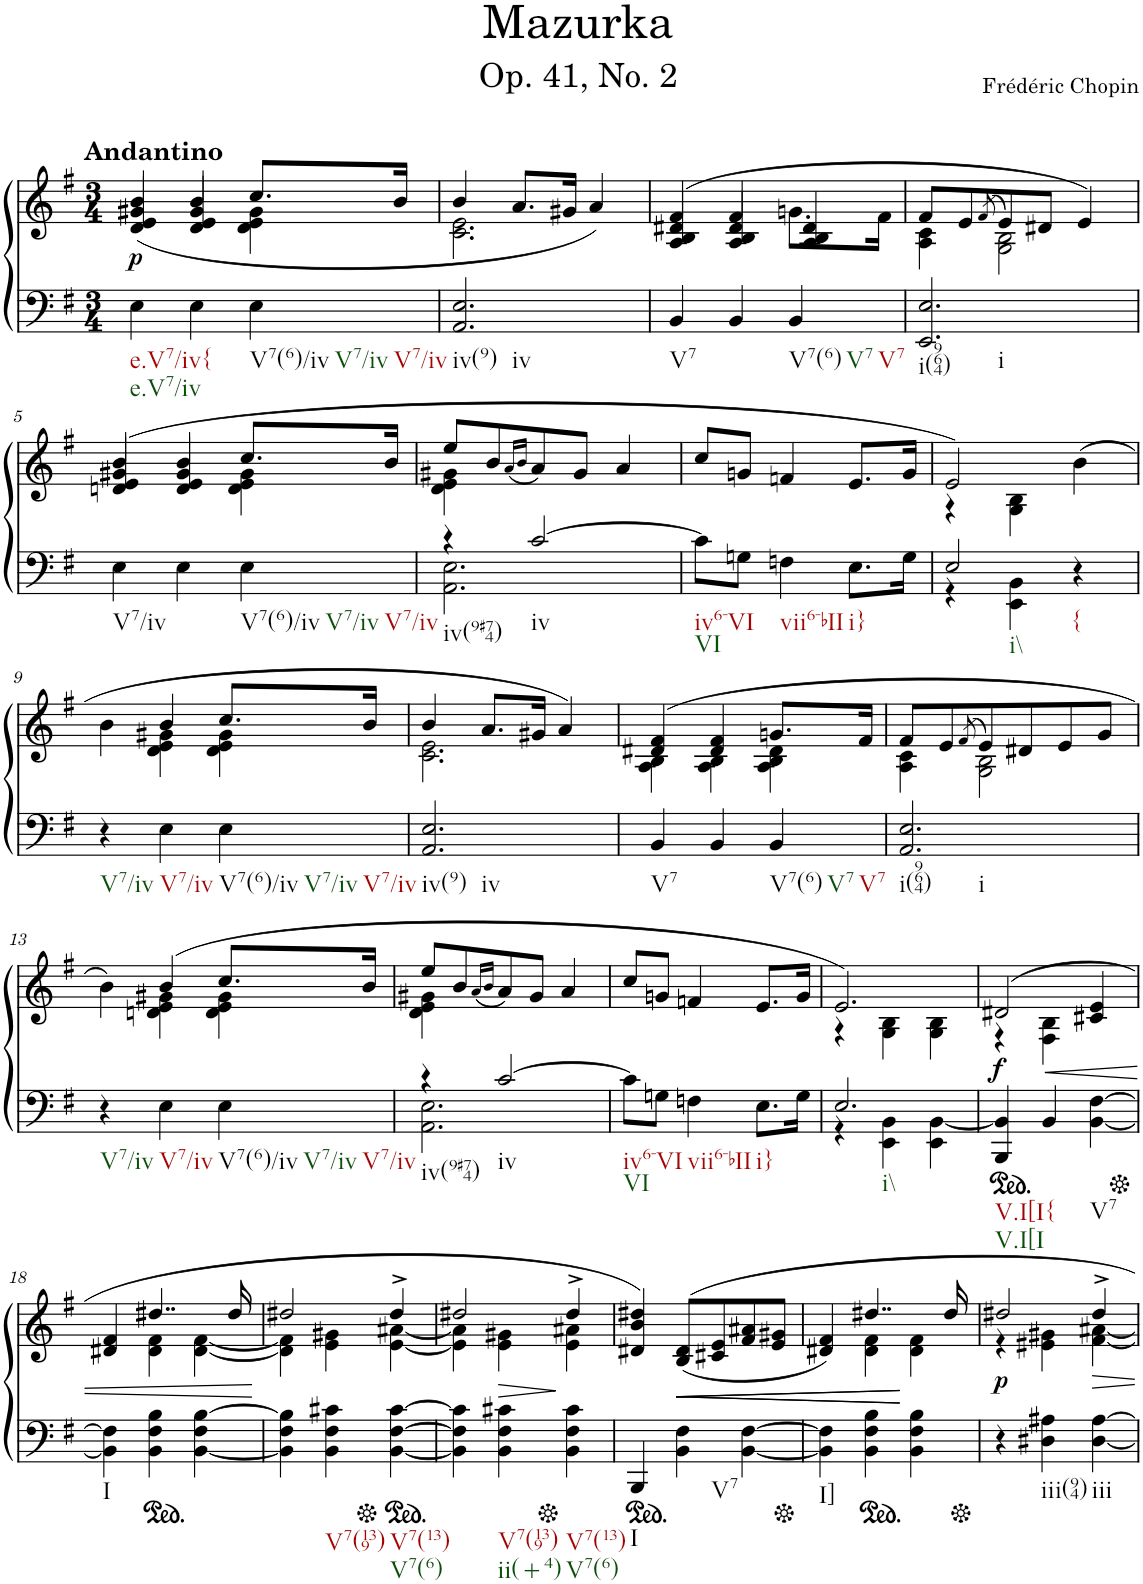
**kern	**kern	**dynam
*part2	*part1	*part1
*staff2	*staff1	*staff1
*I"Piano	*I"Piano	*
*I'Pno	*I'Pno	*
*clefF4	*clefG2	*
*k[f#]	*k[f#]	*
*e:	*e:	*
*M3/4	*M3/4	*
=1	=1	=1
*	*^	*
!	!LO:TX:a:B:t=Andantino	!	!
!LO:TX:b:t=e.V7/iv{	!	!	!
!LO:TX:b:t=e.V7/iv	!	!	!
!	!	!	!LO:DY:b
4E\	4b/	(4d/ 4e/ 4g#X/	p
4E\	4b/	4d/ 4e/ 4g#/	.
!LO:TX:b:t=V7(6)/iv	!	!	!
!LO:TX:b:t=V7/iv	!	!	!
!LO:TX:b:t=V7/iv	!	!	!
4E\	8.cc/L	4d\ 4e\ 4g#\	.
.	16b/Jk	.	.
=2	=2	=2	=2
!LO:TX:b:t=iv(9)	!	!	!
!LO:TX:b:t=iv	!	!	!
2.AA/ 2.E/	4b/	2.c\ 2.e\	.
.	8.a/L	.	.
.	16g#X/Jk	.	.
.	4a/)	.	.
=3	=3	=3	=3
!LO:TX:b:t=V7	!	!	!
4BB/	(4A/ 4B/ 4d#X/	4f#/	.
4BB/	4A/ 4B/ 4d#/	4f#/	.
!LO:TX:b:t=V7(6)	!	!	!
!LO:TX:b:t=V7	!	!	!
!LO:TX:b:t=V7	!	!	!
4BB/	4A/ 4B/ 4d#/	8.gn\L	.
.	.	16f#\Jk	.
=4	=4	=4	=4
!LO:TX:b:t=i(964)	!	!	!
!LO:TX:b:t=i	!	!	!
2.EE/ 2.E/	8f#/L	4A\ 4c\	.
.	8e/	.	.
.	(8qf#/	.	.
.	8e/)	2G\ 2B\	.
.	8d#X/J	.	.
.	4e/)	.	.
!!LO:LB:g=z	!!
=5	=5	=5	=5
!LO:TX:b:t=V7/iv	!	!	!
4E\	(4b/	4dn/ 4e/ 4g#X/	.
4E\	4b/	4d/ 4e/ 4g#/	.
!LO:TX:b:t=V7(6)/iv	!	!	!
!LO:TX:b:t=V7/iv	!	!	!
!LO:TX:b:t=V7/iv	!	!	!
4E\	8.cc/L	4d\ 4e\ 4g#\	.
.	16b/Jk	.	.
=6	=6	=6	=6
*^	*	*	*
!LO:TX:b:t=iv(9#74)	!	!	!	!
4r	2.AA\ 2.E\	8ee/L	4d\ 4e\ 4g#X\	.
.	.	8b/	.	.
.	.	(16qa/LL	.	.
.	.	16qb/JJ	.	.
!LO:TX:b:t=iv	!	!	!	!
[2c/	.	8a/)	2ryy	.
.	.	8g#/J	.	.
.	.	4a/	.	.
*v	*v	*	*	*
*	*v	*v	*
=7	=7	=7
!LO:TX:b:t=iv6-VI	!	!
!LO:TX:b:t=VI	!	!
8c\L]	8cc/L	.
8Gn\J	8gn/J	.
!LO:TX:b:t=vii6-bII	!	!
4Fn\	4fn/	.
!LO:TX:b:t=i}	!	!
8.E\L	8.e/L	.
16G\Jk	16g/Jk	.
=8	=8	=8
*^	*^	*
!LO:TX:b:t=i\\	!	!	!	!
2E/	4r	2e/)	4r	.
.	4EE\ 4BB\	.	4G\ 4B\	.
!LO:TX:b:t={	!	!	!	!
4r	4ryy	(4b\	4ryy	.
!!LO:LB:g=z	!!
=9	=9	=9	=9	=9
!LO:TX:b:t=V7/iv	!	!	!	!
*v	*v	*	*	*
4r	4b\	4ryy	.
!LO:TX:b:t=V7/iv	!	!	!
4E\	4b/	4d\ 4e\ 4g#X\	.
!LO:TX:b:t=V7(6)/iv	!	!	!
!LO:TX:b:t=V7/iv	!	!	!
!LO:TX:b:t=V7/iv	!	!	!
4E\	8.cc/L	4d\ 4e\ 4g#\	.
.	16b/Jk	.	.
=10	=10	=10	=10
!LO:TX:b:t=iv(9)	!	!	!
!LO:TX:b:t=iv	!	!	!
2.AA/ 2.E/	4b/	2.c\ 2.e\	.
.	8.a/L	.	.
.	16g#X/Jk	.	.
.	4a/)	.	.
=11	=11	=11	=11
!LO:TX:b:t=V7	!	!	!
4BB/	(4d#X/ 4f#/	4A\ 4B\	.
4BB/	4d#/ 4f#/	4A\ 4B\	.
!LO:TX:b:t=V7(6)	!	!	!
!LO:TX:b:t=V7	!	!	!
!LO:TX:b:t=V7	!	!	!
4BB/	8.gn/L	4A\ 4B\ 4d#\	.
.	16f#/Jk	.	.
=12	=12	=12	=12
!LO:TX:b:t=i(964)	!	!	!
!LO:TX:b:t=i	!	!	!
2.AA/ 2.E/	8f#/L	4A\ 4c\	.
.	8e/	.	.
.	(8qf#/	.	.
.	8e/)	2G\ 2B\	.
.	8d#X/	.	.
.	8e/	.	.
.	8g/J	.	.
!!LO:LB:g=z	!!
=13	=13	=13	=13
!LO:TX:b:t=V7/iv	!	!	!
4r	4b\)	4ryy	.
!LO:TX:b:t=V7/iv	!	!	!
4E\	(4b/	4dn\ 4e\ 4g#X\	.
!LO:TX:b:t=V7(6)/iv	!	!	!
!LO:TX:b:t=V7/iv	!	!	!
!LO:TX:b:t=V7/iv	!	!	!
4E\	8.cc/L	4d\ 4e\ 4g#\	.
.	16b/Jk	.	.
=14	=14	=14	=14
*^	*	*	*
!LO:TX:b:t=iv(9#74)	!	!	!	!
4r	2.AA\ 2.E\	8ee/L	4d\ 4e\ 4g#X\	.
.	.	8b/	.	.
.	.	(16qa/LL	.	.
.	.	16qb/JJ	.	.
!LO:TX:b:t=iv	!	!	!	!
[2c/	.	8a/)	2ryy	.
.	.	8g#/J	.	.
.	.	4a/	.	.
*v	*v	*	*	*
*	*v	*v	*
=15	=15	=15
!LO:TX:b:t=iv6-VI	!	!
!LO:TX:b:t=VI	!	!
8c\L]	8cc/L	.
8Gn\J	8gn/J	.
!LO:TX:b:t=vii6-bII	!	!
4Fn\	4fn/	.
!LO:TX:b:t=i}	!	!
8.E\L	8.e/L	.
16G\Jk	16g/Jk	.
=16	=16	=16
*^	*^	*
!LO:TX:b:t=i\\	!	!	!	!
2.E/	4r	2.e/)	4r	.
.	4EE\ 4BB\	.	4G\ 4B\	.
.	4EE\ [4BB\	.	4G\ 4B\	.
*v	*v	*	*	*
=17	=17	=17	=17
*ped	*	*	*
*^	*	*	*
!LO:TX:b:t=V.I[I{	!	!	!	!
!LO:TX:b:t=V.I[I	!	!	!	!
!	!	!	!	!LO:DY:b
*v	*v	*	*	*
4BBB/ 4BB/]	(2d#X/	4r	f
!	!	!	!LO:HP:b
4BB/	.	4F#\ 4B\	<
!LO:TX:b:t=V7	!	!	!
[4BB\ [4F#\	4c#X/ 4e/	4ryy	.
!!LO:LB:g=z	!!
=18	=18	=18	=18
*Xped	*	*	*
!LO:TX:b:t=I	!	!	!
4BB\] 4F#\]	4d#X/ 4f#/	4ryy	.
*ped	*	*	*
4BB\ 4F#\ 4B\	4..dd#X/	4d#\ 4f#\	.
[4BB\ 4F#\ [4B\	.	[4d#\ [4f#\	.
.	16dd#/	.	.
*	*v	*v	*
.	.	[
=19	=19	=19
*	*^	*
4BB\] 4F#\ 4B\]	2dd#X/	4d#\] 4f#\]	.
!LO:TX:b:t=V7(139)	!	!	!
4BB\ 4F#\ 4c#X\	.	4e\ 4g#X\	.
*Xped	*	*	*
*ped	*	*	*
!LO:TX:b:t=V7(13)	!	!	!
!LO:TX:b:t=V7(6)	!	!	!
[4BB\ [4F#\ [4c#\	4dd#^/	[4e\ [4a#X\	.
=20	=20	=20	=20
4BB\] 4F#\] 4c#\]	2dd#X/	4e\] 4a#\]	.
!LO:TX:b:t=V7(139)	!	!	!
!LO:TX:b:t=ii(+4)	!	!	!
!	!	!	!LO:HP:b
4BB\ 4F#\ 4c#X\	.	4e\ 4g#X\	>
*Xped	*	*	*
!LO:TX:b:t=V7(13)	!	!	!
!LO:TX:b:t=V7(6)	!	!	!
4BB\ 4F#\ 4c#\	4dd#^/	4e\ 4a#X\	.
*	*v	*v	*
=21	=21	=21
*ped	*	*
*	*^	*
!LO:TX:b:t=I	!	!	!
*	*v	*v	*
4BBB/	4d#X/ 4b/ 4dd#X/)	.
!LO:TX:b:t=V7	!	!
4BB\ 4F#\	(8B/ 8d#/L	.
!	!	!LO:HP:b
.	8c#X/ 8e/	<
[4BB\ [4F#\	8f#/ 8a#X/	.
.	8e/ 8g#X/J	.
=22	=22	=22
*Xped	*	*
*	*^	*
!LO:TX:b:t=I]	!	!	!
4BB\] 4F#\]	4d#X/ 4f#/)	4ryy	.
*ped	*	*	*
4BB\ 4F#\ 4B\	4..dd#X/	4d#\ 4f#\	.
4BB\ 4F#\ 4B\	.	4d#\ 4f#\	] [
.	16dd#/	.	.
=23	=23	=23	=23
*Xped	*	*	*
!	!	!	!LO:DY:b
4r	2dd#X/	4r	p
!LO:TX:b:t=iii(94)	!	!	!
4D#X\ 4A#X\	.	4e#X\ 4g#X\	.
!LO:TX:b:t=iii	!	!	!
[4D#\ [4A#\	4dd#^/	[4f#\ [4a#X\	.
*	*v	*v	*
=	=	=
*-	*-	*-
